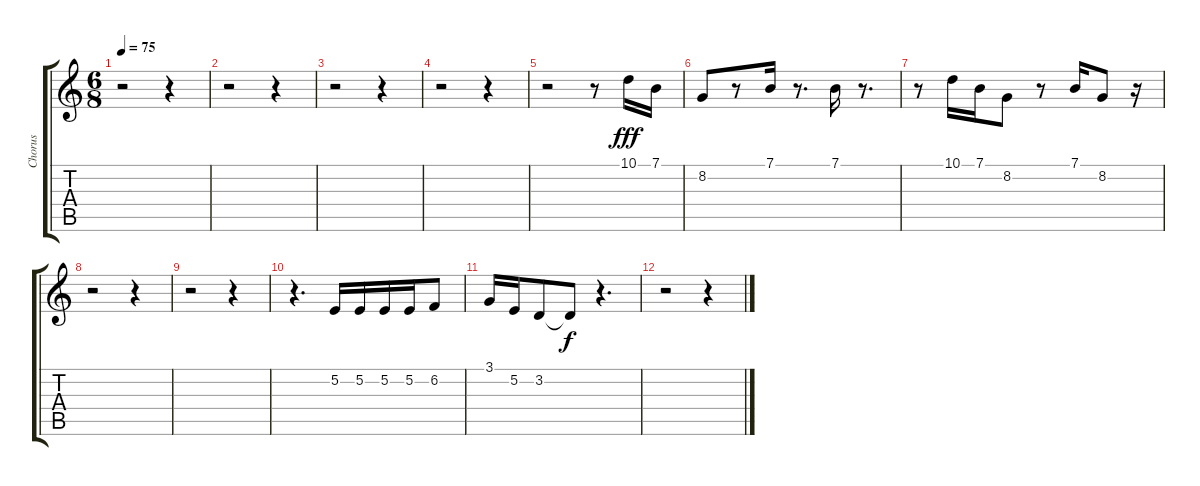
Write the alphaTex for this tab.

\track ("Chorus" "Chorus") {instrument synthvoice}
\staff {score tabs}
\tuning (E4 B3 G3 D3 A2 E2) {hide}
\ts (6 8)
\tempo 75
\clef g2
\ks c
r.2{dy fff} r.4 |
r.2 r.4 |
r.2 r.4 |
r.2 r.4 |
r.2 r.8 10.1.16 7.1.16 |
8.2.8 r.8 7.1.16 r.8{d} 7.1.16 r.8{d} |
r.8 10.1.16 7.1.16 8.2.8 r.8 7.1.16 8.2.8 r.16 |
r.2 r.4 |
r.2 r.4 |
r.4{d} 5.2.16 5.2.16 5.2.16 5.2.16 6.2.8 |
3.1.16 5.2.16 3.2.8 3.2{t}.8{dy f} r.4{d} |
r.2 r.4
